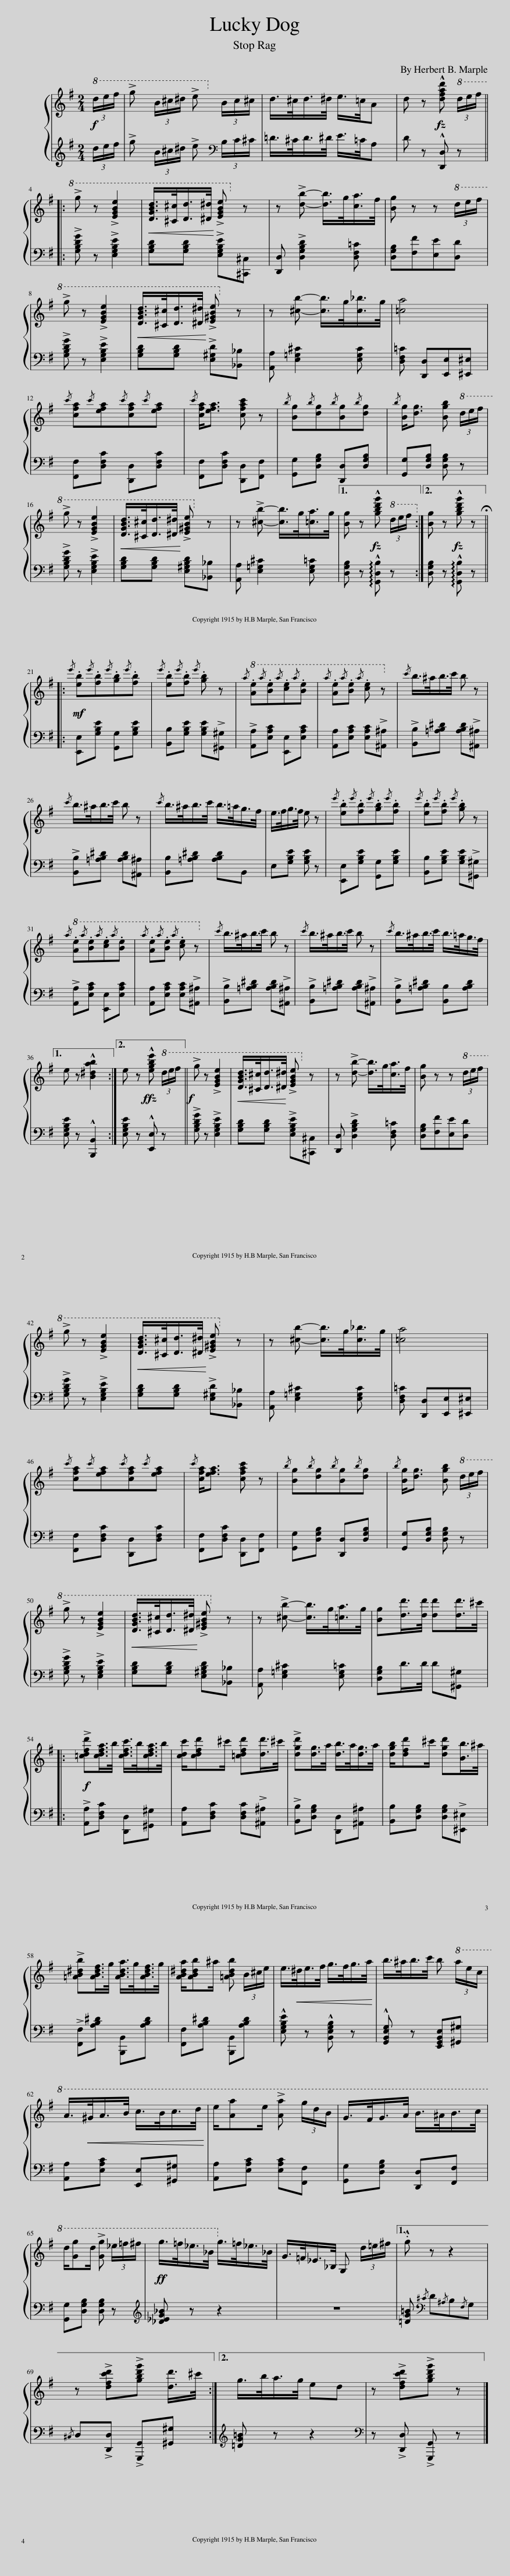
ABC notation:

X:1
%%score { 1 | 2 }
L:1/8
Q:1/4=85
M:2/4
I:linebreak $
K:G
V:1 treble
V:2 treble
V:1
!f!!8va(! (3d'/e'/f'/ | !>!g' (3b/^c'/^d'/ !>!e'!8va)! (3B/c/^c/ | d/>^c/d/>^d/ e/>=c/A | d z !^![dfad']!8va(! (3d'/e'/f'/ |:$ !>!g' z !>![egbe']2 | %5
!<(! [dgbd']/>[^c^c']/[dd']/>[^d^d']/!<)! !>![egbe']!8va)! z | z !>![db]- [db]/>g/[ca]/>f/ | [Bg] z z!8va(! (3d'/e'/f'/ |$ !>!g' z !>![egbe']2 |!<(! [dgbd']/>[^c^c']/[dd']/>[^d^d']/!<)! !>![e^gbe']!8va)! z | %10
 z [^cb]- [cb]/>g/[c_b]/>g/ | [=ca]4 |${/c'} [cfa]{/c'}[efa]{/c'}[cfa]{/c'}[efa] |{/c'} [cfa]<[efa] [cfac'] z |{/b} [Bg]{/b}[dg]{/b}[Bg]{/b}[dg] | %15
{/b} [Bg]<[dg] [Bgb]!8va(! (3d'/e'/f'/ |$ !>!g' z !>![egbe']2 |!<(! [dgbd']/>[^c^c']/[dd']/>[^d^d']/!<)! !>![e^gbe']!8va)! z | z !>![^cb]- [cb]/>g/[=ca]/>g/ |1 [Bg] z !^![gbd'g']!8va(! (3d'/e'/f'/!8va)! :|2 %20
 [Bg] z !^![gbd'g'] z |:$!mf!{/e'} .[eb]{/e'}.[fb]{/e'}.[gb]{/e'}.[fb] |{/e'} .[eb]{/e'}.[fb]{/e'} .[gb] z |!8va(!{/a'} .[ae']{/a'}.[be']{/a'}.[c'e']{/a'}.[be'] |{/a'} .[ae']{/a'}.[be']{/a'} .[c'e']!8va)! z | %25
{/c'} b/>^a/b/>c'/ b z |${/c'} b/>^a/b/>c'/ b z |{/c'} b/>^a/b/>c'/ b/>=a/g/>f/ | e/>f/g/>f/ e z |{/e'} .[eb]{/e'}.[fb]{/e'}.[gb]{/e'}.[fb] | %30
{/e'} .[eb]{/e'}.[fb]{/e'} .[gb] z |$!8va(!{/a'} .[ae']{/a'}.[be']{/a'}.[c'e']{/a'}.[be'] |{/a'} .[ae']{/a'}.[be']{/a'} .[c'e']!8va)! z |{/c'} b/>^a/b/>c'/ b z |{/c'} b/>^a/b/>c'/ b z | %35
{/c'} b/>^a/b/>c'/ b/>=a/g/>f/ |1$ e z !^![B^dab]2 :|2 e z !^![egbe']!8va(! (3d'/e'/f'/ ||!f! !>!g' z !>![egbe']2 |!<(! [dgbd']/>[^c^c']/[dd']/>[^d^d']/!<)! !>![egbe']!8va)! z | %40
 z !>![db]- [db]/>g/[ca]/>f/ | [Bg] z z!8va(! (3d'/e'/f'/ |$ !>!g' z !>![egbe']2 |!<(! [dgbd']/>[^c^c']/[dd']/>[^d^d']/!<)! !>![e^gbe']!8va)! z | z [^cb]- [cb]/>g/[c_b]/>g/ | %45
 [=ca]4 |${/c'} [cfa]{/c'}[efa]{/c'}[cfa]{/c'}[efa] |{/c'} [cfa]<[efa] [cfac'] z |{/b} [Bg]{/b}[dg]{/b}[Bg]{/b}[dg] |{/b} [Bg]<[dg] [Bgb]!8va(! (3d'/e'/f'/ |$ %50
 !>!g' z !>![egbe']2 |!<(! [dgbd']/>[^c^c']/[dd']/>[^d^d']/!<)! !>![e^gbe']!8va)! z | z !>![^cb]- [cb]/>g/[=ca]/>g/ | [Bg][dd']/>[dd']/ [dd'][dd']/>^c'/ |:$!f! !>![=cdfd'][cdfa]/>b/ [cdfc']/>b/[cdfa]/>b/ | %55
 [cdc']/[cdfd']^c'/ [=cdfd'][dd']/>^c'/ | !>![dgd'][dg]/>a/ [db]/>a/[dg]/>a/ | [dgb]/[dfd']^c'/ [dgd'][Bb]/>^a/ |$ !>![=AB^db][ABdf]/>g/ [ABda]/>g/[ABdf]/>g/ | [AB^da]/[ABdb]^a/ [=ABdb] (3B/^c/e/ | %60
 e/>!<(!^d/e/>f/ g/>f/g/>a/!<)! | b/>^a/b/>c'/ b!8va(! (3a'/e'/c'/ |$ a/>!<(!^g/a/>b/ c'/>b/c'/>d'/!<)! | e'/[aa']e'/ !>![aa'] (3g'/d'/b/ | g/>f/g/>a/ b/>^a/b/>c'/ |$ %65
 d'/[gg']d'/ !>![gg'] (3_e'/=f'/^f'/ |!ff! g'/>=f'/_e'/>_b/!8va)! g/>=f/_e/>_B/ | G/>=F/_E/>_B,/ G, (3d/=e/^f/ |1 .g z z2 |$ z !>![dfc'd']!>![gbd'g'] [dd']/>^c'/ :|2 %70
 g/>b/a/>g/ ed | z !>![dfc'd']!>![gbd'g'] z |] %72
V:2
 (3d/e/f/ | !>!g (3B/^c/^d/ !>!e[K:bass] (3B,/C/^C/ | =D/>^C/D/>^D/ E/>=C/A, | D z !^![D,,D,] z |:$ !>![G,B,DG] z !>![E,G,B,E]2 | %5
 [G,B,D][G,B,D] !>![E,G,B,E][^C,,^C,] | [D,,D,] !>![D,G,B,D]2 [D,F,=C] | [D,G,B,][F,F][E,E][D,D] |$ !>![G,B,DG] z !>![E,G,B,E]2 | [G,B,D][G,B,D] !>![E,^G,D][_B,,_B,] | %10
 [A,,A,] [E,=G,^C]2 [E,G,C] | [D,F,=C] [D,,D,][E,,E,][^E,,^E,] |$ [F,,F,][D,F,C] [D,,D,][D,F,C] | [F,,F,][D,F,C] [D,,D,][F,,F,] | [G,,G,][D,G,B,] [D,,D,][D,G,B,] | %15
 [G,,G,][D,G,B,] [D,G,B,] z |$ !>![G,B,DG] z !>![E,G,B,E]2 | [G,B,D][G,B,D] [E,^G,B,D][_B,,_B,] | [A,,A,] [E,=G,^C]2 [E,G,=C] |1 [D,G,B,] z !arpeggio!!^![G,,D,B,] z :|2 %20
 [D,G,B,] z !arpeggio!!^![G,,D,B,] z |:$ [E,,E,][G,B,E] [G,,G,][G,B,E] | [B,,B,][G,B,E] [G,B,E]!>![^G,,^G,] | !>![A,,A,][E,A,C] [E,,E,][E,A,C] | [A,,A,][E,A,C] [E,A,C]!>![^A,,^A,] | %25
 !>![B,,B,][=A,B,^D] [A,B,D]!>![^A,,^A,] |$ !>![B,,B,][=A,B,^D] [A,B,D][^A,,^A,] | [B,,B,][=A,B,^D] [A,B,D]B,, | E,[G,B,E] [G,B,E] z | [E,,E,][G,B,E] [G,,G,][G,B,E] | %30
 [B,,B,][G,B,E] [G,B,E]!>![^G,,^G,] |$ !>![A,,A,][E,A,C] [E,,E,][E,A,C] | [A,,A,][E,A,C] [E,A,C]!>![^A,,^A,] | !>![B,,B,][=A,B,^D] [A,B,D]!>![^A,,^A,] | !>![B,,B,][=A,B,^D] [A,B,D]!>![^A,,^A,] | %35
 !>![B,,B,][=A,B,^D] [B,,B,][A,B,D] |1$ [E,G,B,E] z !^![B,,,B,,]2 :|2 [E,G,B,E] z !^![E,,E,] z || !>![G,B,DG] z !>![E,G,B,E]2 | [G,B,D][G,B,D] !>![E,G,B,E][^C,,^C,] | %40
 [D,,D,] !>![D,G,B,D]2 [D,F,=C] | [D,G,B,][F,F][E,E][D,D] |$ !>![G,B,DG] z !>![E,G,B,E]2 | [G,B,D][G,B,D] !>![E,^G,D][_B,,_B,] | [A,,A,] [E,=G,^C]2 [E,G,C] | %45
 [D,F,=C] [D,,D,][E,,E,][^E,,^E,] |$ [F,,F,][D,F,C] [D,,D,][D,F,C] | [F,,F,][D,F,C] [D,,D,][F,,F,] | [G,,G,][D,G,B,] [D,,D,][D,G,B,] | [G,,G,][D,G,B,] [D,G,B,] z |$ %50
 !>![G,B,DG] z !>![E,G,B,E]2 | [G,B,D][G,B,D] [E,^G,B,D][_B,,_B,] | [A,,A,] [E,=G,^C]2 [E,G,=C] | [D,G,B,]D/>D/ D[^G,,^G,] |:$ !>![A,,A,][D,F,C] [D,,D,][^G,,^G,] | %55
 [A,,A,][D,F,C] [D,F,C]!>![^A,,^A,] | !>![B,,B,][D,G,B,] [D,,D,][^A,,^A,] | [B,,B,][D,G,B,] [D,G,B,]!>![^E,,^E,] |$ !>![F,,F,][A,B,^D] [B,,,B,,][A,B,D] | [F,,F,][A,B,^D] [B,,,B,,][A,B,D] | %60
 !^![E,G,B,E] z !^![B,,E,G,B,] z | !^![G,,B,,E,G,] z [E,,G,,B,,E,][^G,,^G,] |$ [A,,A,][E,A,C] [E,,E,][^G,,^G,] | [A,,A,][E,A,C] [E,A,C][F,,F,] | [G,,G,][D,G,B,] [D,,D,][F,,F,] |$ %65
 [G,,G,][D,G,B,] [D,G,B,] z |[K:treble] [_D_EG_B] z z2 | z4 |1 [=DG=B][K:bass]{/^C} D{/^A,}B,{/F,}G, |${/^C,} D,!>![D,,D,] !>![G,,,G,,][^G,,^G,] :|2 %70
[K:treble] [=DG=B] z z2 |[K:bass] z !>![D,,D,] !>![G,,,G,,] z |] %72
